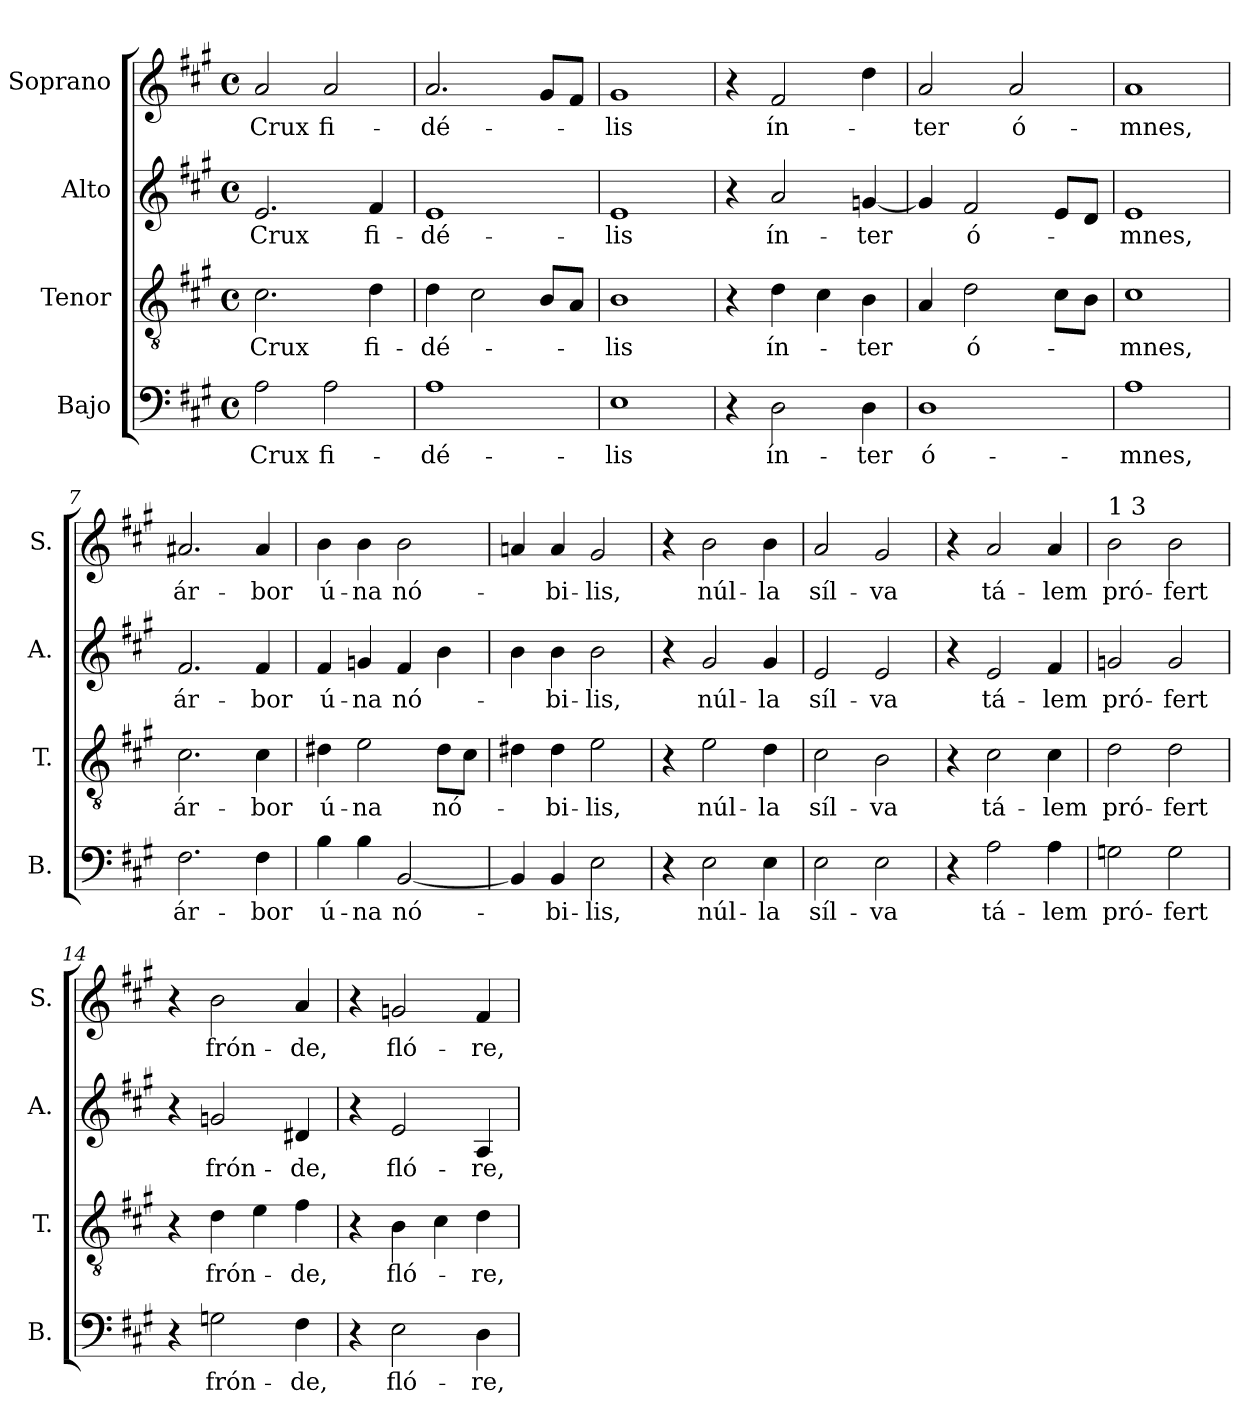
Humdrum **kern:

**kern	**text	**kern	**text	**kern	**text	**kern	**text
*part4	*part4	*part3	*part3	*part2	*part2	*part1	*part1
*staff4	*staff4	*staff3	*staff3	*staff2	*staff2	*staff1	*staff1
*I"Bajo	*	*I"Tenor	*	*I"Alto	*	*I"Soprano	*
*I'B.	*	*I'T.	*	*I'A.	*	*I'S.	*
*clefF4	*	*clefGv2	*	*clefG2	*	*clefG2	*
*k[f#c#g#]	*	*k[f#c#g#]	*	*k[f#c#g#]	*	*k[f#c#g#]	*
*A:	*	*A:	*	*A:	*	*A:	*
*M4/4	*	*M4/4	*	*M4/4	*	*M4/4	*
*met(c)	*	*met(c)	*	*met(c)	*	*met(c)	*
=1	=1	=1	=1	=1	=1	=1	=1
!	!LO:LY:b	!	!LO:LY:b	!	!LO:LY:b	!	!LO:LY:b
2A\	Crux	2.c#\	Crux	2.e/	Crux	2a/	Crux
!	!LO:LY:b	!	!	!	!	!	!LO:LY:b
2A\	fi-	.	.	.	.	2a/	fi-
!	!	!	!LO:LY:b	!	!LO:LY:b	!	!
.	.	4d\	fi-	4f#/	fi-	.	.
=2	=2	=2	=2	=2	=2	=2	=2
!	!LO:LY:b	!	!LO:LY:b	!	!LO:LY:b	!	!LO:LY:b
1A	-dé-	4d\	-dé-	1e	-dé-	2.a/	-dé-
.	.	2c#\	.	.	.	.	.
.	.	8B/L	.	.	.	8g#/L	.
.	.	8A/J	.	.	.	8f#/J	.
=3	=3	=3	=3	=3	=3	=3	=3
!	!LO:LY:b	!	!LO:LY:b	!	!LO:LY:b	!	!LO:LY:b
1E	-lis	1B	-lis	1e	-lis	1g#	-lis
=4	=4	=4	=4	=4	=4	=4	=4
4r	.	4r	.	4r	.	4r	.
!	!LO:LY:b	!	!LO:LY:b	!	!LO:LY:b	!	!LO:LY:b
2D\	ín-	4d\	ín-	2a/	ín-	2f#/	ín-
.	.	4c#\	.	.	.	.	.
!	!LO:LY:b	!	!LO:LY:b	!	!LO:LY:b	!	!
4D\	-ter	4B\	-ter	[<4gn/	-ter	4dd\	.
=5	=5	=5	=5	=5	=5	=5	=5
!	!LO:LY:b	!	!	!	!	!	!LO:LY:b
1D	ó-	4A/	.	4g/]	.	2a/	-ter
!	!	!	!LO:LY:b	!	!LO:LY:b	!	!
.	.	2d\	ó-	2f#/	ó-	.	.
!	!	!	!	!	!	!	!LO:LY:b
.	.	.	.	.	.	2a/	ó-
.	.	8c#\L	.	8e/L	.	.	.
.	.	8B\J	.	8d/J	.	.	.
=6	=6	=6	=6	=6	=6	=6	=6
!	!LO:LY:b	!	!LO:LY:b	!	!LO:LY:b	!	!LO:LY:b
1A	-mnes,	1c#	-mnes,	1e	-mnes,	1a	-mnes,
!!LO:LB:g=z
=7	=7	=7	=7	=7	=7	=7	=7
!	!LO:LY:b	!	!LO:LY:b	!	!LO:LY:b	!	!LO:LY:b
2.F#\	ár-	2.c#\	ár-	2.f#/	ár-	2.a#X/	ár-
!	!LO:LY:b	!	!LO:LY:b	!	!LO:LY:b	!	!LO:LY:b
4F#\	-bor	4c#\	-bor	4f#/	-bor	4a#/	-bor
=8	=8	=8	=8	=8	=8	=8	=8
!	!LO:LY:b	!	!LO:LY:b	!	!LO:LY:b	!	!LO:LY:b
4B\	ú-	4d#X\	ú-	4f#/	ú-	4b\	ú-
!	!LO:LY:b	!	!LO:LY:b	!	!LO:LY:b	!	!LO:LY:b
4B\	-na	2e\	-na	4gn/	-na	4b\	-na
!	!LO:LY:b	!	!	!	!LO:LY:b	!	!LO:LY:b
[<2BB/	nó-	.	.	4f#/	nó-	2b\	nó-
!	!	!	!LO:LY:b	!	!	!	!
.	.	8d#\L	nó-	4b\	.	.	.
.	.	8c#\J	.	.	.	.	.
=9	=9	=9	=9	=9	=9	=9	=9
4BB/]	.	4d#X\	.	4b\	.	4an/	.
!	!LO:LY:b	!	!LO:LY:b	!	!LO:LY:b	!	!LO:LY:b
4BB/	-bi-	4d#\	-bi-	4b\	-bi-	4a/	-bi-
!	!LO:LY:b	!	!LO:LY:b	!	!LO:LY:b	!	!LO:LY:b
2E\	-lis,	2e\	-lis,	2b\	-lis,	2g#/	-lis,
=10	=10	=10	=10	=10	=10	=10	=10
4r	.	4r	.	4r	.	4r	.
!	!LO:LY:b	!	!LO:LY:b	!	!LO:LY:b	!	!LO:LY:b
2E\	núl-	2e\	núl-	2g#/	núl-	2b\	núl-
!	!LO:LY:b	!	!LO:LY:b	!	!LO:LY:b	!	!LO:LY:b
4E\	-la	4d\	-la	4g#/	-la	4b\	-la
=11	=11	=11	=11	=11	=11	=11	=11
!	!LO:LY:b	!	!LO:LY:b	!	!LO:LY:b	!	!LO:LY:b
2E\	síl-	2c#\	síl-	2e/	síl-	2a/	síl-
!	!LO:LY:b	!	!LO:LY:b	!	!LO:LY:b	!	!LO:LY:b
2E\	-va	2B\	-va	2e/	-va	2g#/	-va
=12	=12	=12	=12	=12	=12	=12	=12
4r	.	4r	.	4r	.	4r	.
!	!LO:LY:b	!	!LO:LY:b	!	!LO:LY:b	!	!LO:LY:b
2A\	tá-	2c#\	tá-	2e/	tá-	2a/	tá-
!	!LO:LY:b	!	!LO:LY:b	!	!LO:LY:b	!	!LO:LY:b
4A\	-lem	4c#\	-lem	4f#/	-lem	4a/	-lem
!!LO:PB:g=z
=13	=13	=13	=13	=13	=13	=13	=13
!	!	!	!	!	!	!LO:TX:a:t=1 3	!
!	!LO:LY:b	!	!LO:LY:b	!	!LO:LY:b	!	!LO:LY:b
2Gn\	pró-	2d\	pró-	2gn/	pró-	2b\	pró-
!	!LO:LY:b	!	!LO:LY:b	!	!LO:LY:b	!	!LO:LY:b
2G\	-fert	2d\	-fert	2g/	-fert	2b\	-fert
=14	=14	=14	=14	=14	=14	=14	=14
4r	.	4r	.	4r	.	4r	.
!	!LO:LY:b	!	!LO:LY:b	!	!LO:LY:b	!	!LO:LY:b
2Gn\	frón-	4d\	frón-	2gn/	frón-	2b\	frón-
.	.	4e\	.	.	.	.	.
!	!LO:LY:b	!	!LO:LY:b	!	!LO:LY:b	!	!LO:LY:b
4F#\	-de,	4f#\	-de,	4d#X/	-de,	4a/	-de,
=15	=15	=15	=15	=15	=15	=15	=15
4r	.	4r	.	4r	.	4r	.
!	!LO:LY:b	!	!LO:LY:b	!	!LO:LY:b	!	!LO:LY:b
2E\	fló-	4B\	fló-	2e/	fló-	2gn/	fló-
.	.	4c#\	.	.	.	.	.
!	!LO:LY:b	!	!LO:LY:b	!	!LO:LY:b	!	!LO:LY:b
4D\	-re,	4d\	-re,	4A/	-re,	4f#/	-re,
=	=	=	=	=	=	=	=
*-	*-	*-	*-	*-	*-	*-	*-
